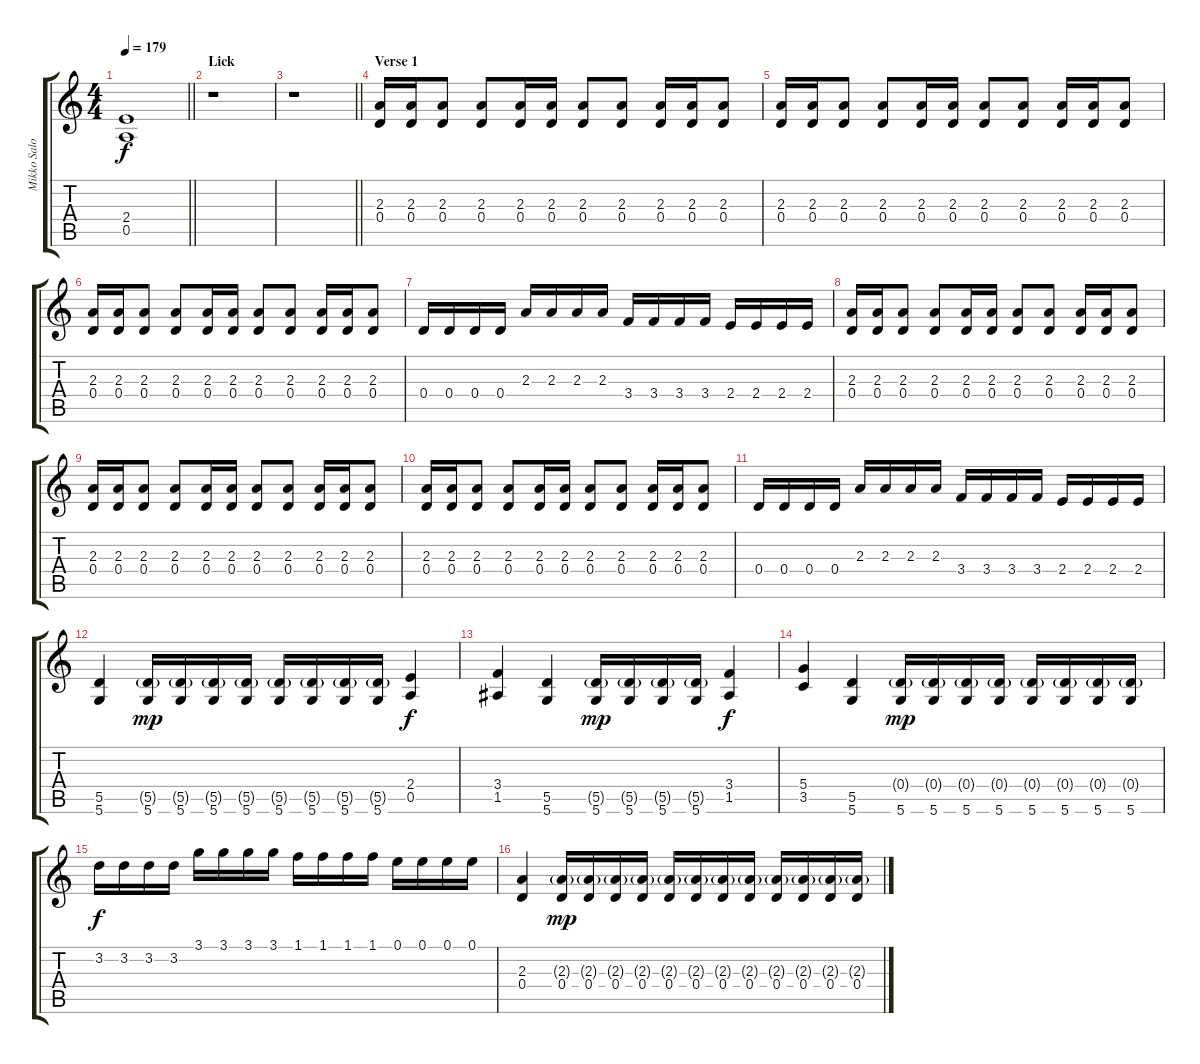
\track ("Mikko Salovaara (Harmony Guitar)" "Mikko Salo") {instrument distortionguitar}
\staff {score tabs}
\tuning (E4 B3 G3 D3 A2 D2) {hide}
\ts (4 4)
\tempo 179
\clef g2
\barLineRight lightlight
\ks c
(2.4{t} 0.5{t}).1{dy f} |
\section ("" "Lick")
r.1 |
\barLineRight lightlight
r.1 |
\section ("" "Verse 1")
(2.3 0.4).16 (2.3 0.4).16 (2.3 0.4).8 (2.3 0.4).8 (2.3 0.4).16 (2.3 0.4).16 (2.3 0.4).8 (2.3 0.4).8 (2.3 0.4).16 (2.3 0.4).16 (2.3 0.4).8 |
(2.3 0.4).16 (2.3 0.4).16 (2.3 0.4).8 (2.3 0.4).8 (2.3 0.4).16 (2.3 0.4).16 (2.3 0.4).8 (2.3 0.4).8 (2.3 0.4).16 (2.3 0.4).16 (2.3 0.4).8 |
(2.3 0.4).16 (2.3 0.4).16 (2.3 0.4).8 (2.3 0.4).8 (2.3 0.4).16 (2.3 0.4).16 (2.3 0.4).8 (2.3 0.4).8 (2.3 0.4).16 (2.3 0.4).16 (2.3 0.4).8 |
0.4.16 0.4.16 0.4.16 0.4.16 2.3.16 2.3.16 2.3.16 2.3.16 3.4.16 3.4.16 3.4.16 3.4.16 2.4.16 2.4.16 2.4.16 2.4.16 |
(2.3 0.4).16 (2.3 0.4).16 (2.3 0.4).8 (2.3 0.4).8 (2.3 0.4).16 (2.3 0.4).16 (2.3 0.4).8 (2.3 0.4).8 (2.3 0.4).16 (2.3 0.4).16 (2.3 0.4).8 |
(2.3 0.4).16 (2.3 0.4).16 (2.3 0.4).8 (2.3 0.4).8 (2.3 0.4).16 (2.3 0.4).16 (2.3 0.4).8 (2.3 0.4).8 (2.3 0.4).16 (2.3 0.4).16 (2.3 0.4).8 |
(2.3 0.4).16 (2.3 0.4).16 (2.3 0.4).8 (2.3 0.4).8 (2.3 0.4).16 (2.3 0.4).16 (2.3 0.4).8 (2.3 0.4).8 (2.3 0.4).16 (2.3 0.4).16 (2.3 0.4).8 |
0.4.16 0.4.16 0.4.16 0.4.16 2.3.16 2.3.16 2.3.16 2.3.16 3.4.16 3.4.16 3.4.16 3.4.16 2.4.16 2.4.16 2.4.16 2.4.16 |
(5.5 5.6).4 (5.5{g} 5.6).16{dy mp} (5.5{g} 5.6).16 (5.5{g} 5.6).16 (5.5{g} 5.6).16 (5.5{g} 5.6).16 (5.5{g} 5.6).16 (5.5{g} 5.6).16 (5.5{g} 5.6).16 (2.4 0.5).4{dy f} |
(3.4 1.5).4 (5.5 5.6).4 (5.5{g} 5.6).16{dy mp} (5.5{g} 5.6).16 (5.5{g} 5.6).16 (5.5{g} 5.6).16 (3.4 1.5).4{dy f} |
(5.4 3.5).4 (5.5 5.6).4 (0.4{g} 5.6).16{dy mp} (0.4{g} 5.6).16 (0.4{g} 5.6).16 (0.4{g} 5.6).16 (0.4{g} 5.6).16 (0.4{g} 5.6).16 (0.4{g} 5.6).16 (0.4{g} 5.6).16 |
3.2.16{dy f} 3.2.16 3.2.16 3.2.16 3.1.16 3.1.16 3.1.16 3.1.16 1.1.16 1.1.16 1.1.16 1.1.16 0.1.16 0.1.16 0.1.16 0.1.16 |
(2.3 0.4).4 (2.3{g} 0.4).16{dy mp} (2.3{g} 0.4).16 (2.3{g} 0.4).16 (2.3{g} 0.4).16 (2.3{g} 0.4).16 (2.3{g} 0.4).16 (2.3{g} 0.4).16 (2.3{g} 0.4).16 (2.3{g} 0.4).16 (2.3{g} 0.4).16 (2.3{g} 0.4).16 (2.3{g} 0.4).16
